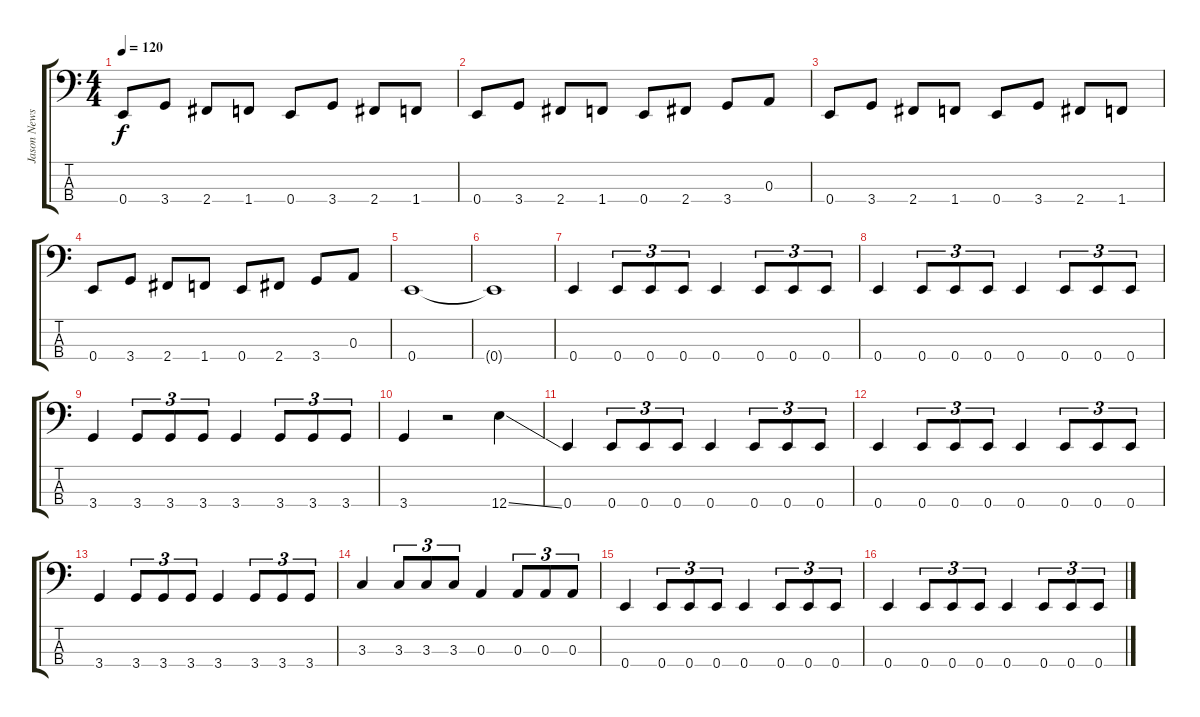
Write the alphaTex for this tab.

\track ("Jason Newsted" "Jason News") {instrument electricbasspick}
\staff {score tabs}
\tuning (G2 D2 A1 E1) {hide}
\ts (4 4)
\tempo 120
\clef f4
\ks c
0.4.8{dy f} 3.4.8 2.4.8 1.4.8 0.4.8 3.4.8 2.4.8 1.4.8 |
0.4.8 3.4.8 2.4.8 1.4.8 0.4.8 2.4.8 3.4.8 0.3.8 |
0.4.8 3.4.8 2.4.8 1.4.8 0.4.8 3.4.8 2.4.8 1.4.8 |
0.4.8 3.4.8 2.4.8 1.4.8 0.4.8 2.4.8 3.4.8 0.3.8 |
0.4.1 |
0.4{t}.1 |
0.4.4 0.4.8{tu (3 2)} 0.4.8{tu (3 2)} 0.4.8{tu (3 2)} 0.4.4 0.4.8{tu (3 2)} 0.4.8{tu (3 2)} 0.4.8{tu (3 2)} |
0.4.4 0.4.8{tu (3 2)} 0.4.8{tu (3 2)} 0.4.8{tu (3 2)} 0.4.4 0.4.8{tu (3 2)} 0.4.8{tu (3 2)} 0.4.8{tu (3 2)} |
3.4.4 3.4.8{tu (3 2)} 3.4.8{tu (3 2)} 3.4.8{tu (3 2)} 3.4.4 3.4.8{tu (3 2)} 3.4.8{tu (3 2)} 3.4.8{tu (3 2)} |
3.4.4 r.2 12.4{ss}.4 |
0.4.4 0.4.8{tu (3 2)} 0.4.8{tu (3 2)} 0.4.8{tu (3 2)} 0.4.4 0.4.8{tu (3 2)} 0.4.8{tu (3 2)} 0.4.8{tu (3 2)} |
0.4.4 0.4.8{tu (3 2)} 0.4.8{tu (3 2)} 0.4.8{tu (3 2)} 0.4.4 0.4.8{tu (3 2)} 0.4.8{tu (3 2)} 0.4.8{tu (3 2)} |
3.4.4 3.4.8{tu (3 2)} 3.4.8{tu (3 2)} 3.4.8{tu (3 2)} 3.4.4 3.4.8{tu (3 2)} 3.4.8{tu (3 2)} 3.4.8{tu (3 2)} |
3.3.4 3.3.8{tu (3 2)} 3.3.8{tu (3 2)} 3.3.8{tu (3 2)} 0.3.4 0.3.8{tu (3 2)} 0.3.8{tu (3 2)} 0.3.8{tu (3 2)} |
0.4.4 0.4.8{tu (3 2)} 0.4.8{tu (3 2)} 0.4.8{tu (3 2)} 0.4.4 0.4.8{tu (3 2)} 0.4.8{tu (3 2)} 0.4.8{tu (3 2)} |
0.4.4 0.4.8{tu (3 2)} 0.4.8{tu (3 2)} 0.4.8{tu (3 2)} 0.4.4 0.4.8{tu (3 2)} 0.4.8{tu (3 2)} 0.4.8{tu (3 2)}
